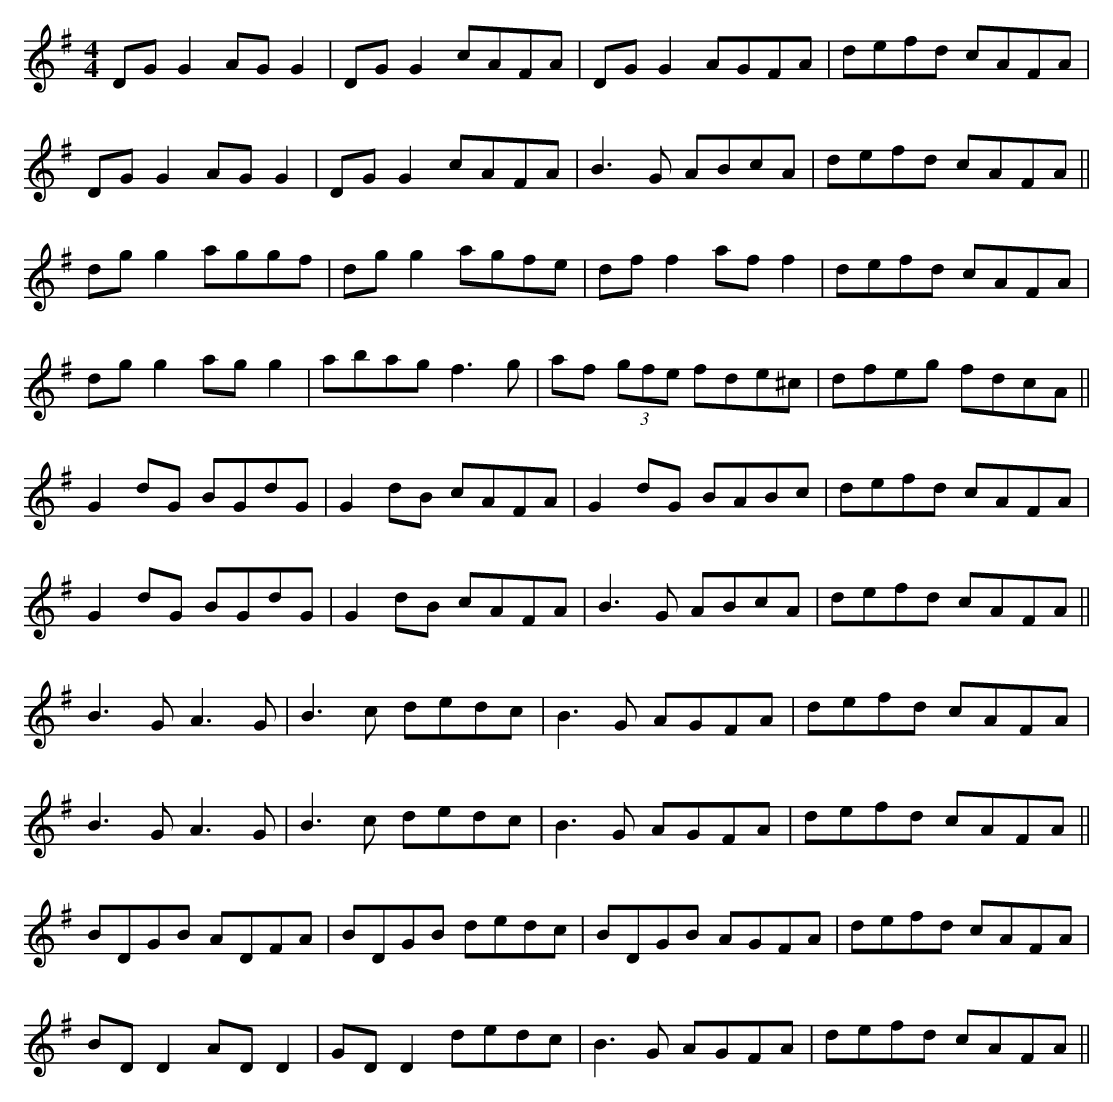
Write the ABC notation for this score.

X:1
M:4/4
K:G
DG G2 AG G2|DG G2 cAFA|DG G2 AGFA|defd cAFA|
DG G2 AG G2|DG G2 cAFA|B3G ABcA|defd cAFA||
dg g2 aggf|dg g2 agfe|df f2 af f2|defd cAFA|
dg g2 ag g2|abag f3g|af (3gfe fde^c|dfeg fdcA||
G2dG BGdG|G2dB cAFA|G2 dG BABc|defd cAFA|
G2dG BGdG|G2dB cAFA|B3G ABcA|defd cAFA||
B3G A3G|B3c dedc|B3G AGFA|defd cAFA|
B3G A3G|B3c dedc|B3G AGFA|defd cAFA||
BDGB ADFA|BDGB dedc|BDGB AGFA|defd cAFA|
BD D2 AD D2|GD D2 dedc|B3G AGFA|defd cAFA||
